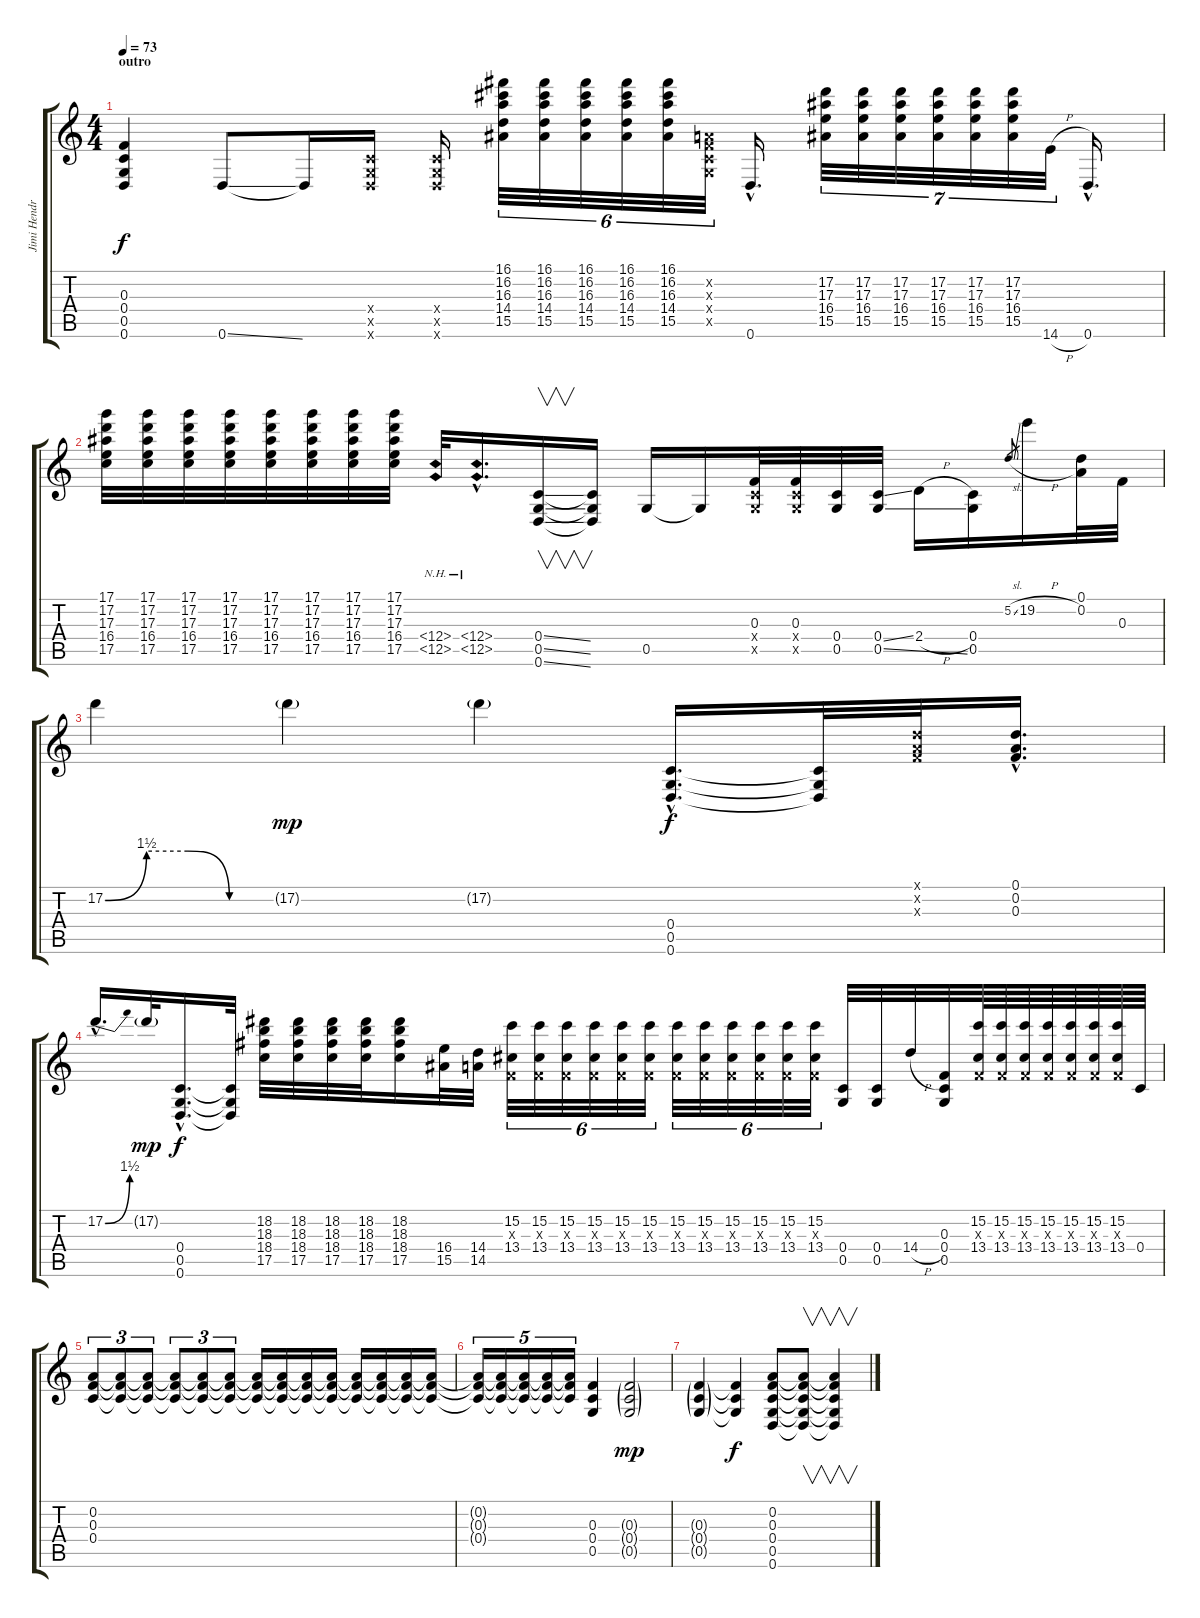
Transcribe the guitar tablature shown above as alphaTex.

\track ("Jimi Hendrix" "Jimi Hendr") {instrument overdrivenguitar}
\staff {score tabs}
\tuning (D4 A3 F3 C3 G2 D2) {hide}
\ts (4 4)
\section ("" "outro")
\tempo 73
\clef g2
\ks c
(0.3{t} 0.4{t} 0.5{t} 0.6{t}).4{dy f} 0.6{ss}.8 0.6{t}.16 (0.4{x} 0.5{x} 0.6{x}).16 (0.4{x} 0.5{x} 0.6{x}).16 (16.1 16.2 16.3 14.4 15.5).32{tu (6 4)} (16.1 16.2 16.3 14.4 15.5).32{tu (6 4)} (16.1 16.2 16.3 14.4 15.5).32{tu (6 4)} (16.1 16.2 16.3 14.4 15.5).32{tu (6 4)} (16.1 16.2 16.3 14.4 15.5).32{tu (6 4)} (0.2{x} 0.3{x} 0.4{x} 0.5{x}).32{tu (6 4)} 0.6{hac}.16{d} (17.2 17.3 16.4 15.5).32{tu (7 4)} (17.2 17.3 16.4 15.5).32{tu (7 4)} (17.2 17.3 16.4 15.5).32{tu (7 4)} (17.2 17.3 16.4 15.5).32{tu (7 4)} (17.2 17.3 16.4 15.5).32{tu (7 4)} (17.2 17.3 16.4 15.5).32{tu (7 4)} 14.6{h}.32{tu (7 4)} 0.6{hac}.16{d} |
(17.1 17.2 17.3 16.4 17.5).32 (17.1 17.2 17.3 16.4 17.5).32 (17.1 17.2 17.3 16.4 17.5).32 (17.1 17.2 17.3 16.4 17.5).32 (17.1 17.2 17.3 16.4 17.5).32 (17.1 17.2 17.3 16.4 17.5).32 (17.1 17.2 17.3 16.4 17.5).32 (17.1 17.2 17.3 16.4 17.5).32 (12.4{nh} 12.5{nh}).32 (12.4{nh hac} 12.5{nh hac}).16{d} (0.4{ss} 0.5{ss} 0.6{ss}).16{v} (0.4{t} 0.5{t} 0.6{t}).16 0.5.16 0.5{t}.16 (0.3 0.4{x} 0.5{x}).32 (0.3 0.4{x} 0.5{x}).32 (0.4 0.5).32 (0.4{ss} 0.5{ss}).32 2.4{h}.16 (0.4 0.5).16 5.2{sl}.8{gr} 19.2{h}.16 (0.1 0.2).32 0.3.32 |
17.2{be (custom 0 0 15 6 30 6 45 0 60 0)}.4 17.2{g}.4{dy mp} 17.2{g}.4 (0.4{hac} 0.5{hac} 0.6{hac}).16{d dy f} (0.4{t} 0.5{t} 0.6{t}).32 (0.1{x} 0.2{x} 0.3{x}).32 (0.1{hac} 0.2{hac} 0.3{hac}).16{d} |
17.2{be (bend 0 0 60 6) hac}.16{d} 17.2{g}.32{dy mp} (0.4{hac} 0.5{hac} 0.6{hac}).16{d dy f} (0.4{t} 0.5{t} 0.6{t}).32 (18.2 18.3 18.4 17.5).32 (18.2 18.3 18.4 17.5).32 (18.2 18.3 18.4 17.5).32 (18.2 18.3 18.4 17.5).32 (18.2 18.3 18.4 17.5).16 (16.4 15.5).32 (14.4 14.5).32 (15.2 0.3{x} 13.4).32{tu (6 4)} (15.2 0.3{x} 13.4).32{tu (6 4)} (15.2 0.3{x} 13.4).32{tu (6 4)} (15.2 0.3{x} 13.4).32{tu (6 4)} (15.2 0.3{x} 13.4).32{tu (6 4)} (15.2 0.3{x} 13.4).32{tu (6 4)} (15.2 0.3{x} 13.4).32{tu (6 4)} (15.2 0.3{x} 13.4).32{tu (6 4)} (15.2 0.3{x} 13.4).32{tu (6 4)} (15.2 0.3{x} 13.4).32{tu (6 4)} (15.2 0.3{x} 13.4).32{tu (6 4)} (15.2 0.3{x} 13.4).32{tu (6 4)} (0.4 0.5).32 (0.4 0.5).32 14.4{h}.32 (0.3 0.4 0.5).32 (15.2 0.3{x} 13.4).64 (15.2 0.3{x} 13.4).64 (15.2 0.3{x} 13.4).64 (15.2 0.3{x} 13.4).64 (15.2 0.3{x} 13.4).64 (15.2 0.3{x} 13.4).64 (15.2 0.3{x} 13.4).64 0.4.64 |
(0.2 0.3 0.4).8{tu (3 2)} (0.2{t} 0.3{t} 0.4{t}).8{tu (3 2)} (0.2{t} 0.3{t} 0.4{t}).8{tu (3 2)} (0.2{t} 0.3{t} 0.4{t}).8{tu (3 2)} (0.2{t} 0.3{t} 0.4{t}).8{tu (3 2)} (0.2{t} 0.3{t} 0.4{t}).8{tu (3 2)} (0.2{t} 0.3{t} 0.4{t}).16 (0.2{t} 0.3{t} 0.4{t}).16 (0.2{t} 0.3{t} 0.4{t}).16 (0.2{t} 0.3{t} 0.4{t}).16 (0.2{t} 0.3{t} 0.4{t}).16 (0.2{t} 0.3{t} 0.4{t}).16 (0.2{t} 0.3{t} 0.4{t}).16 (0.2{t} 0.3{t} 0.4{t}).16 |
(0.2{t} 0.3{t} 0.4{t}).16{tu (5 4)} (0.2{t} 0.3{t} 0.4{t}).16{tu (5 4)} (0.2{t} 0.3{t} 0.4{t}).16{tu (5 4)} (0.2{t} 0.3{t} 0.4{t}).16{tu (5 4)} (0.2{t} 0.3{t} 0.4{t}).16{tu (5 4)} (0.3 0.4 0.5).4 (0.3{g} 0.4{g} 0.5{g}).2{dy mp} |
(0.3{g} 0.4{g} 0.5{g}).4 (0.3{t} 0.4{t} 0.5{t}).4{dy f} (0.2 0.3 0.4 0.5 0.6).8 (0.2{t} 0.3{t} 0.4{t} 0.5{t} 0.6{t}).8{v} (0.2{t} 0.3{t} 0.4{t} 0.5{t} 0.6{t}).4{v}
